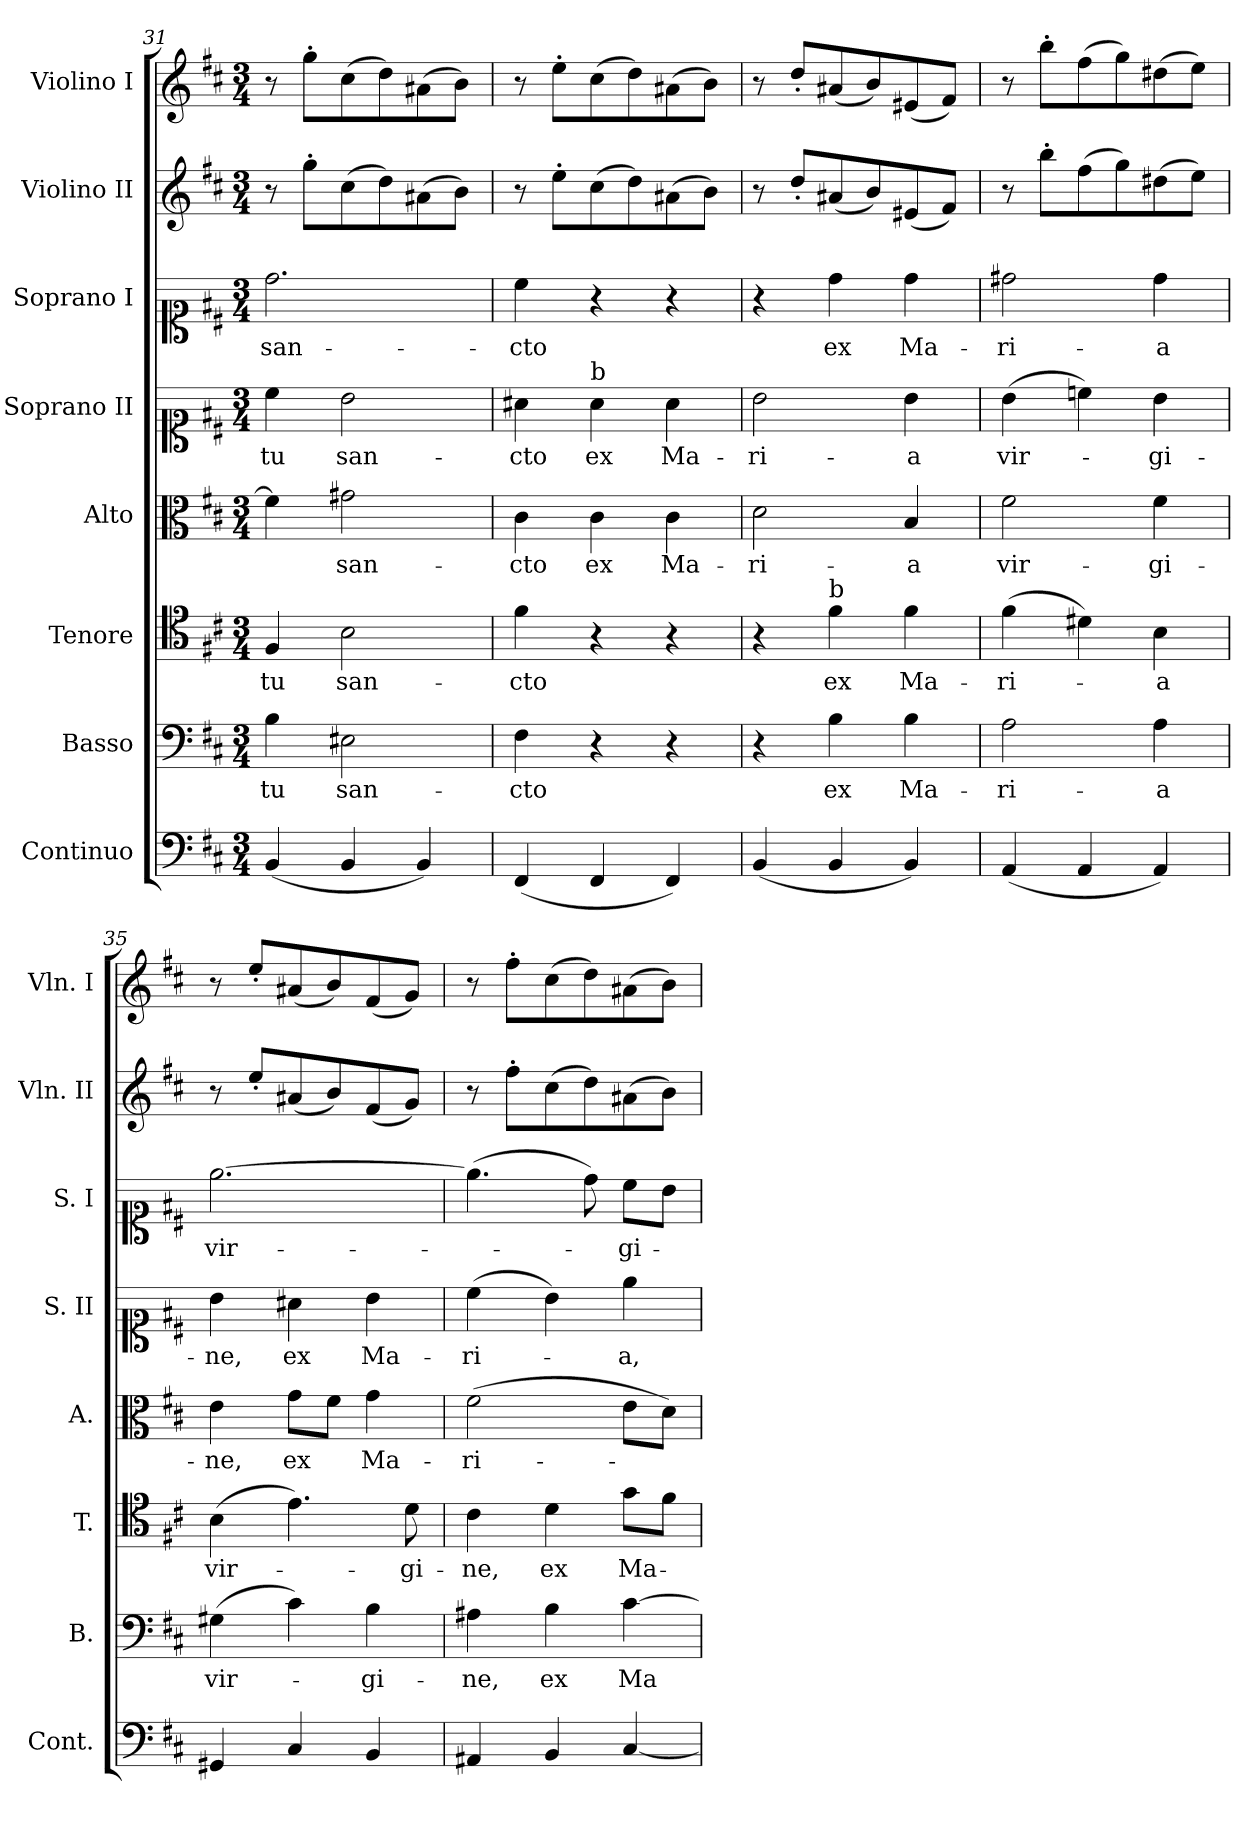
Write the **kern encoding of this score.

**kern	**kern	**text	**kern	**text	**kern	**text	**kern	**text	**kern	**text	**kern	**kern
*part8	*part7	*part7	*part6	*part6	*part5	*part5	*part4	*part4	*part3	*part3	*part2	*part1
*staff8	*staff7	*staff7	*staff6	*staff6	*staff5	*staff5	*staff4	*staff4	*staff3	*staff3	*staff2	*staff1
*I"Continuo	*I"Basso	*	*I"Tenore	*	*I"Alto	*	*I"Soprano II	*	*I"Soprano I	*	*I"Violino II	*I"Violino I
*I'Cont.	*I'B.	*	*I'T.	*	*I'A.	*	*I'S. II	*	*I'S. I	*	*I'Vln. II	*I'Vln. I
*clefF4	*clefF4	*	*clefC4	*	*clefC3	*	*clefC1	*	*clefC1	*	*clefG2	*clefG2
*k[f#c#]	*k[f#c#]	*	*k[f#c#]	*	*k[f#c#]	*	*k[f#c#]	*	*k[f#c#]	*	*k[f#c#]	*k[f#c#]
*M3/4	*M3/4	*	*M3/4	*	*M3/4	*	*M3/4	*	*M3/4	*	*M3/4	*M3/4
=31	=31	=31	=31	=31	=31	=31	=31	=31	=31	=31	=31	=31
(4BB/	4B\	-tu	4F#/	-tu	4f#\]	.	4cc#\	-tu	2.dd\	san-	8r	8r
.	.	.	.	.	.	.	.	.	.	.	8gg'\L	8gg'\L
4BB/	2E#X\	san-	2B\	san-	2g#X\	san-	2b\	san-	.	.	(8cc#\	(8cc#\
.	.	.	.	.	.	.	.	.	.	.	8dd\)	8dd\)
4BB/)	.	.	.	.	.	.	.	.	.	.	(8a#X\	(8a#X\
.	.	.	.	.	.	.	.	.	.	.	8b\J)	8b\J)
=32	=32	=32	=32	=32	=32	=32	=32	=32	=32	=32	=32	=32
(4FF#/	4F#\	-cto	4f#\	-cto	4c#\	-cto	4a#X\	-cto	4cc#\	-cto	8r	8r
.	.	.	.	.	.	.	.	.	.	.	8ee'\L	8ee'\L
!	!	!	!	!	!	!	!LO:TX:a:t=b	!	!	!	!	!
4FF#/	4r	.	4r	.	4c#\	ex	4a#\	ex	4r	.	(8cc#\	(8cc#\
.	.	.	.	.	.	.	.	.	.	.	8dd\)	8dd\)
4FF#/)	4r	.	4r	.	4c#\	Ma-	4a#\	Ma-	4r	.	(8a#X\	(8a#X\
.	.	.	.	.	.	.	.	.	.	.	8b\J)	8b\J)
=33	=33	=33	=33	=33	=33	=33	=33	=33	=33	=33	=33	=33
(4BB/	4r	.	4r	.	2d\	-ri-	2b\	-ri-	4r	.	8r	8r
.	.	.	.	.	.	.	.	.	.	.	8dd'/L	8dd'/L
!	!	!	!LO:TX:a:t=b	!	!	!	!	!	!	!	!	!
4BB/	4B\	ex	4f#\	ex	.	.	.	.	4dd\	ex	(8a#X/	(8a#X/
.	.	.	.	.	.	.	.	.	.	.	8b/)	8b/)
4BB/)	4B\	Ma-	4f#\	Ma-	4B/	-a	4b\	-a	4dd\	Ma-	(8e#X/	(8e#X/
.	.	.	.	.	.	.	.	.	.	.	8f#/J)	8f#/J)
=34	=34	=34	=34	=34	=34	=34	=34	=34	=34	=34	=34	=34
(4AA/	2A\	-ri-	(4f#\	-ri-	2f#\	vir-	(4b\	vir-	2dd#X\	-ri-	8r	8r
.	.	.	.	.	.	.	.	.	.	.	8bb'\L	8bb'\L
4AA/	.	.	4d#X\)	.	.	.	4ccn\)	.	.	.	(8ff#\	(8ff#\
.	.	.	.	.	.	.	.	.	.	.	8gg\)	8gg\)
4AA/)	4A\	-a	4B\	-a	4f#\	-gi-	4b\	-gi-	4dd#\	-a	(8dd#X\	(8dd#X\
.	.	.	.	.	.	.	.	.	.	.	8ee\J)	8ee\J)
=35	=35	=35	=35	=35	=35	=35	=35	=35	=35	=35	=35	=35
4GG#X/	(4G#X\	vir-	(4B\	vir-	4e\	-ne,	4b\	-ne,	[2.ee\	vir-	8r	8r
.	.	.	.	.	.	.	.	.	.	.	8ee'/L	8ee'/L
4C#/	4c#\)	.	4.e\)	.	8g\L	ex	4a#X\	ex	.	.	(8a#X/	(8a#X/
.	.	.	.	.	8f#\J	.	.	.	.	.	8b/)	8b/)
4BB/	4B\	-gi-	.	.	4g\	Ma-	4b\	Ma-	.	.	(8f#/	(8f#/
.	.	.	8d\	-gi-	.	.	.	.	.	.	8g/J)	8g/J)
=36	=36	=36	=36	=36	=36	=36	=36	=36	=36	=36	=36	=36
4AA#X/	4A#X\	-ne,	4c#\	-ne,	(2f#\	-ri-	(4cc#\	-ri-	(4.ee\]	.	8r	8r
.	.	.	.	.	.	.	.	.	.	.	8ff#'\L	8ff#'\L
4BB/	4B\	ex	4d\	ex	.	.	4b\)	.	.	.	(8cc#\	(8cc#\
.	.	.	.	.	.	.	.	.	8dd\)	.	8dd\)	8dd\)
[4C#/	[4c#\	Ma-	8g\L	Ma-	8e\L	.	4ee\	-a,	8cc#\L	-gi-	(8a#X\	(8a#X\
.	.	.	8f#\J	.	8d\J)	.	.	.	8b\J	.	8b\J)	8b\J)
=	=	=	=	=	=	=	=	=	=	=	=	=
*-	*-	*-	*-	*-	*-	*-	*-	*-	*-	*-	*-	*-
